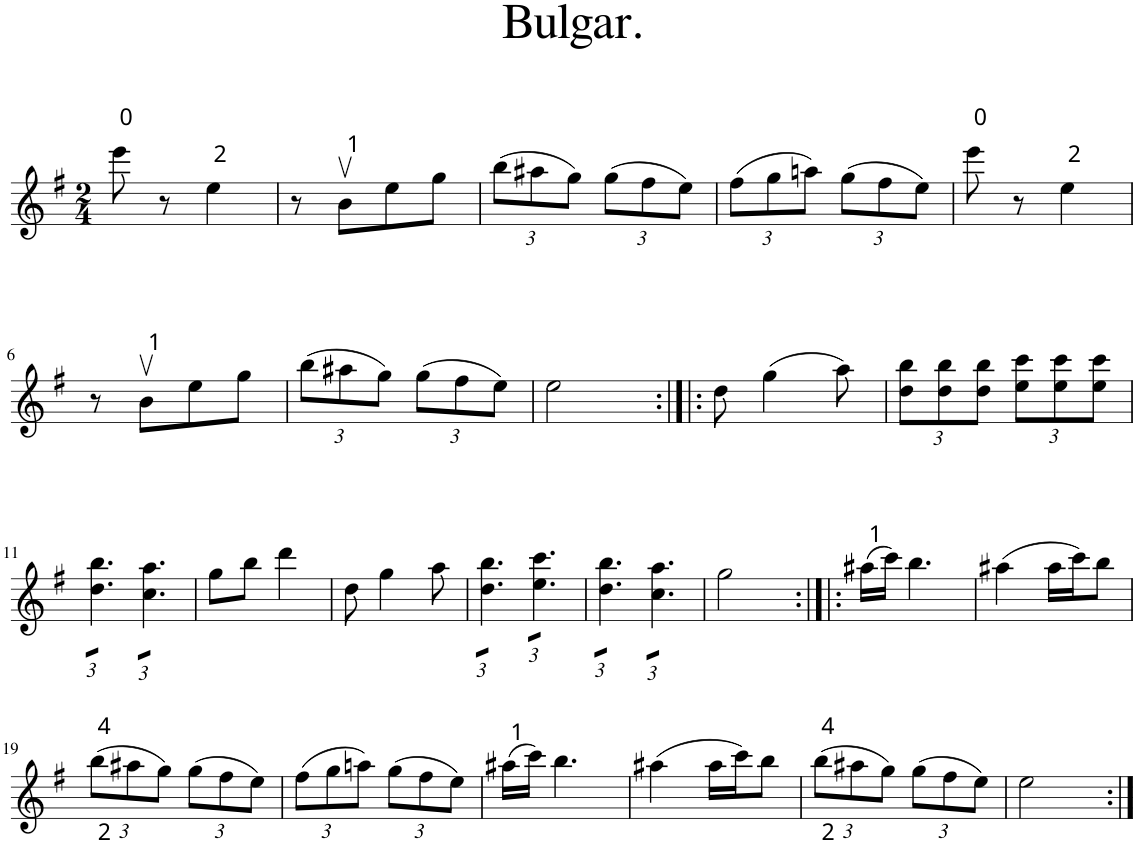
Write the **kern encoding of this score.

**kern
*part1
*staff1
*I"Piano
*I'Pno.
*clefG2
*k[f#]
*e:
*M2/4
=1
8eee\
8r
4ee\
=2
8r
8bv\L
8ee\
8gg\J
=3
*Xbrackettup
(12bb\L
12aa#X\
12gg\J)
(12gg\L
12ff#\
12ee\J)
=4
(12ff#\L
12gg\
12aan\J)
(12gg\L
12ff#\
12ee\J)
=5
8eee\
8r
4ee\
!!LO:LB:g=z
=6
8r
8bv\L
8ee\
8gg\J
=7
(12bb\L
12aa#X\
12gg\J)
(12gg\L
12ff#\
12ee\J)
=8
2ee\
=9:|!|:
8dd\
(4gg\
8aa\)
=10
12dd\ 12bb\L
12dd\ 12bb\
12dd\ 12bb\J
12ee\ 12ccc\L
12ee\ 12ccc\
12ee\ 12ccc\J
!!LO:LB:g=z
=11
*tremolo
12dd\ 12bb\L
12dd\ 12bb\
12dd\ 12bb\J
12cc\ 12aa\L
12cc\ 12aa\
12cc\ 12aa\J
*Xtremolo
=12
8gg\L
8bb\J
4ddd\
=13
8dd\
4gg\
8aa\
=14
*tremolo
12dd\ 12bb\L
12dd\ 12bb\
12dd\ 12bb\J
12ee\ 12ccc\L
12ee\ 12ccc\
12ee\ 12ccc\J
=15
12dd\ 12bb\L
12dd\ 12bb\
12dd\ 12bb\J
12cc\ 12aa\L
12cc\ 12aa\
12cc\ 12aa\J
*Xtremolo
=16
2gg\
=17:|!|:
(16aa#X\LL
16ccc\JJ)
4.bb\
=18
(4aa#X\
16aa#\LL
16ccc\J)
8bb\J
!!LO:LB:g=z
=19
(12bb<\L
12aa#X\
12gg\J)
(12gg\L
12ff#\
12ee\J)
=20
(12ff#\L
12gg\
12aan\J)
(12gg\L
12ff#\
12ee\J)
=21
(16aa#X\LL
16ccc\JJ)
4.bb\
=22
(4aa#X\
16aa#\LL
16ccc\J)
8bb\J
=23
(12bb<\L
12aa#X\
12gg\J)
(12gg\L
12ff#\
12ee\J)
=24
2ee\
=:|!
*-
